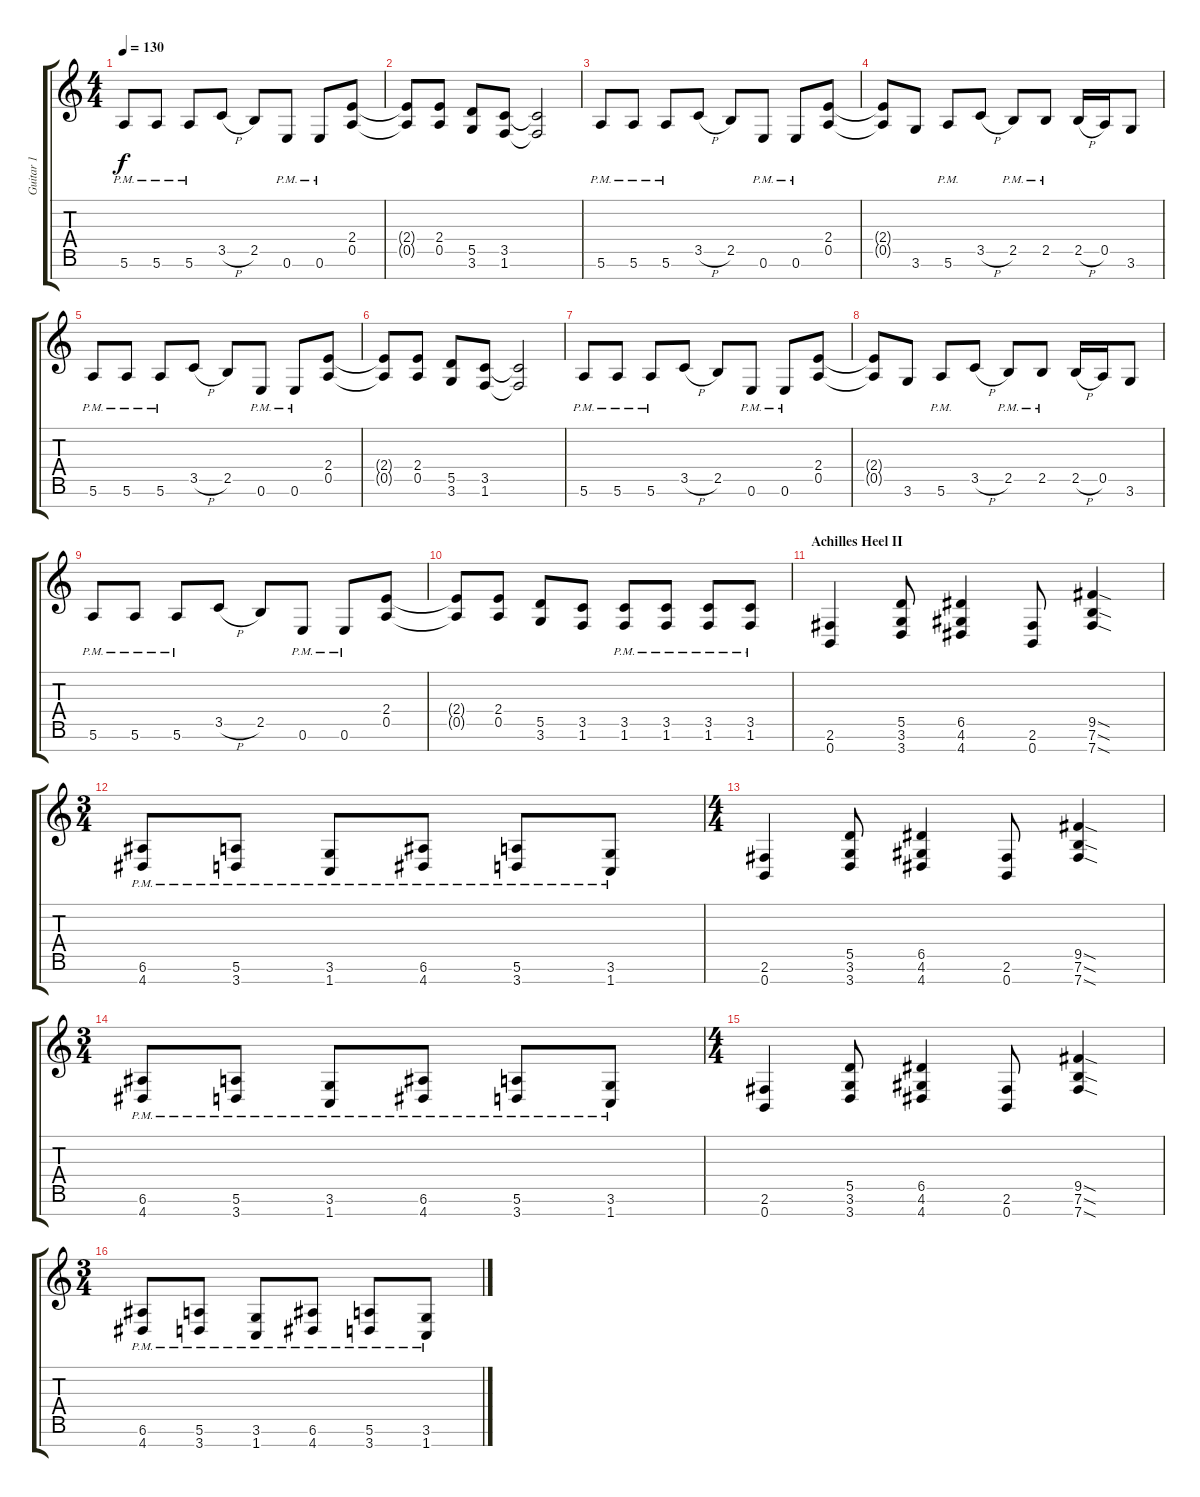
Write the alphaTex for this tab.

\track ("Guitar 1" "Guitar 1") {instrument distortionguitar}
\staff {score tabs}
\tuning (E4 B3 G3 D3 A2 E2 B1) {hide}
\ts (4 4)
\tempo 130
\clef g2
\ks c
5.6{pm}.8{dy f} 5.6{pm}.8 5.6{pm}.8 3.5{h}.8 2.5.8 0.6{pm}.8 0.6{pm}.8 (2.4 0.5).8 |
(2.4{t} 0.5{t}).8 (2.4 0.5).8 (5.5 3.6).8 (3.5 1.6).8 (3.5{t} 1.6{t}).2 |
5.6{pm}.8 5.6{pm}.8 5.6{pm}.8 3.5{h}.8 2.5.8 0.6{pm}.8 0.6{pm}.8 (2.4 0.5).8 |
(2.4{t} 0.5{t}).8 3.6.8 5.6{pm}.8 3.5{h}.8 2.5{pm}.8 2.5{pm}.8 2.5{h}.16 0.5.16 3.6.8 |
5.6{pm}.8 5.6{pm}.8 5.6{pm}.8 3.5{h}.8 2.5.8 0.6{pm}.8 0.6{pm}.8 (2.4 0.5).8 |
(2.4{t} 0.5{t}).8 (2.4 0.5).8 (5.5 3.6).8 (3.5 1.6).8 (3.5{t} 1.6{t}).2 |
5.6{pm}.8 5.6{pm}.8 5.6{pm}.8 3.5{h}.8 2.5.8 0.6{pm}.8 0.6{pm}.8 (2.4 0.5).8 |
(2.4{t} 0.5{t}).8 3.6.8 5.6{pm}.8 3.5{h}.8 2.5{pm}.8 2.5{pm}.8 2.5{h}.16 0.5.16 3.6.8 |
5.6{pm}.8 5.6{pm}.8 5.6{pm}.8 3.5{h}.8 2.5.8 0.6{pm}.8 0.6{pm}.8 (2.4 0.5).8 |
(2.4{t} 0.5{t}).8 (2.4 0.5).8 (5.5 3.6).8 (3.5 1.6).8 (3.5{pm} 1.6{pm}).8 (3.5{pm} 1.6{pm}).8 (3.5{pm} 1.6{pm}).8 (3.5{pm} 1.6{pm}).8 |
\section ("" "Achilles Heel II")
(2.6 0.7).4 (5.5 3.6 3.7).8 (6.5 4.6 4.7).4 (2.6 0.7).8 (9.5{sod} 7.6{sod} 7.7{sod}).4 |
\ts (3 4)
(6.6{pm} 4.7{pm}).8 (5.6{pm} 3.7{pm}).8 (3.6{pm} 1.7{pm}).8 (6.6{pm} 4.7{pm}).8 (5.6{pm} 3.7{pm}).8 (3.6{pm} 1.7{pm}).8 |
\ts (4 4)
(2.6 0.7).4 (5.5 3.6 3.7).8 (6.5 4.6 4.7).4 (2.6 0.7).8 (9.5{sod} 7.6{sod} 7.7{sod}).4 |
\ts (3 4)
(6.6{pm} 4.7{pm}).8 (5.6{pm} 3.7{pm}).8 (3.6{pm} 1.7{pm}).8 (6.6{pm} 4.7{pm}).8 (5.6{pm} 3.7{pm}).8 (3.6{pm} 1.7{pm}).8 |
\ts (4 4)
(2.6 0.7).4 (5.5 3.6 3.7).8 (6.5 4.6 4.7).4 (2.6 0.7).8 (9.5{sod} 7.6{sod} 7.7{sod}).4 |
\ts (3 4)
(6.6{pm} 4.7{pm}).8 (5.6{pm} 3.7{pm}).8 (3.6{pm} 1.7{pm}).8 (6.6{pm} 4.7{pm}).8 (5.6{pm} 3.7{pm}).8 (3.6{pm} 1.7{pm}).8
